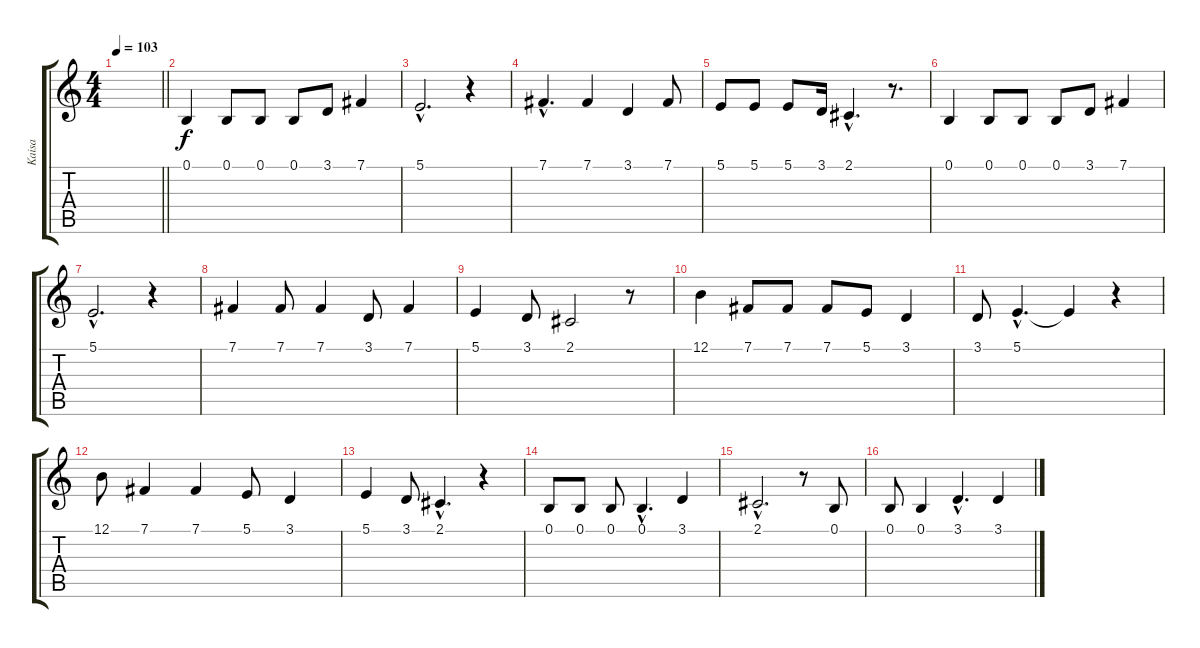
\track ("Kaisa" "Kaisa") {instrument cello}
\staff {score tabs}
\tuning (B3 Gb3 D3 A2 E2 B1) {hide}
\ts (4 4)
\tempo 103
\clef g2
\barLineRight lightlight
\ks c
|
0.1.4 0.1.8 0.1.8 0.1.8 3.1.8 7.1.4 |
5.1{hac}.2{d} r.4 |
7.1{hac}.4{d} 7.1.4 3.1.4 7.1.8 |
5.1.8 5.1.8 5.1.8 3.1.16 2.1{hac}.4{d} r.8{d} |
0.1.4 0.1.8 0.1.8 0.1.8 3.1.8 7.1.4 |
5.1{hac}.2{d} r.4 |
7.1.4 7.1.8 7.1.4 3.1.8 7.1.4 |
5.1.4 3.1.8 2.1.2 r.8 |
12.1.4 7.1.8 7.1.8 7.1.8 5.1.8 3.1.4 |
3.1.8 5.1{hac}.4{d} 5.1{t}.4 r.4 |
12.1.8 7.1.4 7.1.4 5.1.8 3.1.4 |
5.1.4 3.1.8 2.1{hac}.4{d} r.4 |
0.1.8 0.1.8 0.1.8 0.1{hac}.4{d} 3.1.4 |
2.1{hac}.2{d} r.8 0.1.8 |
0.1.8 0.1.4 3.1{hac}.4{d} 3.1.4
